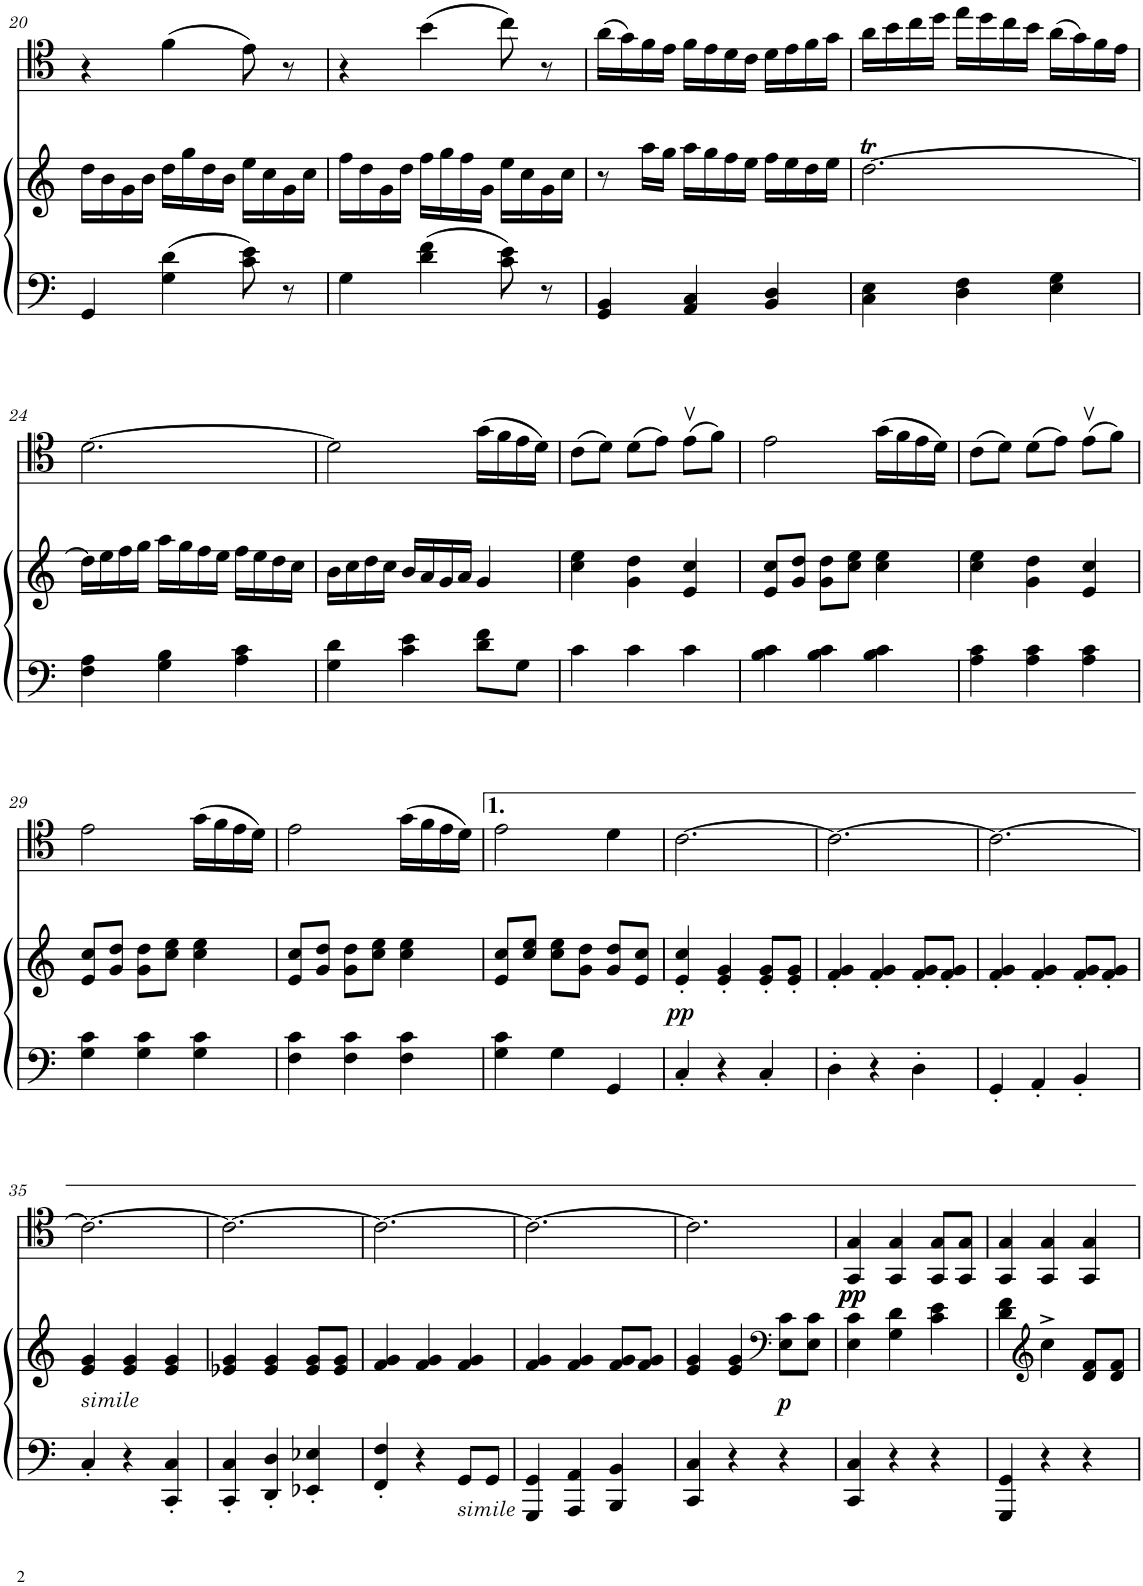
**kern	**kern	**dynam	**kern	**dynam
*part2	*part2	*part2	*part1	*part1
*staff3	*staff2	*staff2/3	*staff1	*staff1
*I"Piano	*	*	*I"Cello	*
*I'Pno	*	*	*	*
!!LO:PB:g=z
*clefF4	*clefG2	*	*clefC4	*
*k[]	*k[]	*	*k[]	*
*M3/4	*M3/4	*	*M3/4	*
=20	=20	=20	=20	=20
4GG/	16dd\LL	.	4r	.
.	16b\	.	.	.
.	16g\	.	.	.
.	16b\JJ	.	.	.
4G\ 4d\	16dd\LL	.	(4f\	.
.	16gg\	.	.	.
.	16dd\	.	.	.
.	16b\JJ	.	.	.
8c\ 8e\	16ee\LL	.	8e\)	.
.	16cc\	.	.	.
8r	16g\	.	8r	.
.	16cc\JJ	.	.	.
=21	=21	=21	=21	=21
4G\	16ff\LL	.	4r	.
.	16dd\	.	.	.
.	16g\	.	.	.
.	16dd\JJ	.	.	.
4d\ 4f\	16ff\LL	.	(4b\	.
.	16gg\	.	.	.
.	16ff\	.	.	.
.	16g\JJ	.	.	.
8c\ 8e\	16ee\LL	.	8cc\)	.
.	16cc\	.	.	.
8r	16g\	.	8r	.
.	16cc\JJ	.	.	.
=22	=22	=22	=22	=22
4GG/ 4BB/	8r	.	(16a\LL	.
.	.	.	16g\)	.
.	16aa\LL	.	16f\	.
.	16gg\JJ	.	16e\JJ	.
4AA/ 4C/	16aa\LL	.	16f\LL	.
.	16gg\	.	16e\	.
.	16ff\	.	16d\	.
.	16ee\JJ	.	16c\JJ	.
4BB/ 4D/	16ff\LL	.	16d\LL	.
.	16ee\	.	16e\	.
.	16dd\	.	16f\	.
.	16ee\JJ	.	16g\JJ	.
=23	=23	=23	=23	=23
4C\ 4E\	[2.ddT\	.	16a\LL	.
.	.	.	16b\	.
.	.	.	16cc\	.
.	.	.	16dd\JJ	.
4D\ 4F\	.	.	16ee\LL	.
.	.	.	16dd\	.
.	.	.	16cc\	.
.	.	.	16b\JJ	.
4E\ 4G\	.	.	(16a\LL	.
.	.	.	16g\)	.
.	.	.	16f\	.
.	.	.	16e\JJ	.
!!LO:LB:g=z
=24	=24	=24	=24	=24
4F\ 4A\	16dd\LL]	.	[2.d\	.
.	16ee\	.	.	.
.	16ff\	.	.	.
.	16gg\JJ	.	.	.
4G\ 4B\	16aa\LL	.	.	.
.	16gg\	.	.	.
.	16ff\	.	.	.
.	16ee\JJ	.	.	.
4A\ 4c\	16ff\LL	.	.	.
.	16ee\	.	.	.
.	16dd\	.	.	.
.	16cc\JJ	.	.	.
=25	=25	=25	=25	=25
4G\ 4d\	16b\LL	.	2d\]	.
.	16cc\	.	.	.
.	16dd\	.	.	.
.	16cc\JJ	.	.	.
4c\ 4e\	16b/LL	.	.	.
.	16a/	.	.	.
.	16g/	.	.	.
.	16a/JJ	.	.	.
8d\ 8f\L	4g/	.	(16g\LL	.
.	.	.	16f\	.
8G\J	.	.	16e\	.
.	.	.	16d\JJ)	.
=26	=26	=26	=26	=26
4c\	4cc\ 4ee\	.	(8c\L	.
.	.	.	8d\J)	.
4c\	4g\ 4dd\	.	(8d\L	.
.	.	.	8e\J)	.
4c\	4e/ 4cc/	.	(8ev\L	.
.	.	.	8f\J)	.
=27	=27	=27	=27	=27
4B\ 4c\	8e/ 8cc/L	.	2e\	.
.	8g/ 8dd/J	.	.	.
4B\ 4c\	8g\ 8dd\L	.	.	.
.	8cc\ 8ee\J	.	.	.
4B\ 4c\	4cc\ 4ee\	.	(16g\LL	.
.	.	.	16f\	.
.	.	.	16e\	.
.	.	.	16d\JJ)	.
=28	=28	=28	=28	=28
4A\ 4c\	4cc\ 4ee\	.	(8c\L	.
.	.	.	8d\J)	.
4A\ 4c\	4g\ 4dd\	.	(8d\L	.
.	.	.	8e\J)	.
4A\ 4c\	4e/ 4cc/	.	(8ev\L	.
.	.	.	8f\J)	.
!!LO:LB:g=z
=29	=29	=29	=29	=29
4G\ 4c\	8e/ 8cc/L	.	2e\	.
.	8g/ 8dd/J	.	.	.
4G\ 4c\	8g\ 8dd\L	.	.	.
.	8cc\ 8ee\J	.	.	.
4G\ 4c\	4cc\ 4ee\	.	(16g\LL	.
.	.	.	16f\	.
.	.	.	16e\	.
.	.	.	16d\JJ)	.
=30	=30	=30	=30	=30
4F\ 4c\	8e/ 8cc/L	.	2e\	.
.	8g/ 8dd/J	.	.	.
4F\ 4c\	8g\ 8dd\L	.	.	.
.	8cc\ 8ee\J	.	.	.
4F\ 4c\	4cc\ 4ee\	.	(16g\LL	.
.	.	.	16f\	.
.	.	.	16e\	.
.	.	.	16d\JJ)	.
=31	=31	=31	=31	=31
4G\ 4c\	8e/ 8cc/L	.	2e\	.
.	8cc/ 8ee/J	.	.	.
4G\	8cc\ 8ee\L	.	.	.
.	8g\ 8dd\J	.	.	.
4GG/	8g/ 8dd/L	.	4d\	.
.	8e/ 8cc/J	.	.	.
=32	=32	=32	=32	=32
!	!	!LO:DY:b	!	!
4C'/	4e/' 4cc/'	pp	[2.c\	.
4r	4e/' 4g/'	.	.	.
4C'/	8e/' 8g/'L	.	.	.
.	8e/' 8g/'J	.	.	.
=33	=33	=33	=33	=33
4D'\	4f/' 4g/'	.	2.c\_	.
4r	4f/' 4g/'	.	.	.
4D'\	8f/' 8g/'L	.	.	.
.	8f/' 8g/'J	.	.	.
=34	=34	=34	=34	=34
4GG'/	4f/' 4g/'	.	2.c\_	.
4AA'/	4f/' 4g/'	.	.	.
4BB'/	8f/' 8g/'L	.	.	.
.	8f/' 8g/'J	.	.	.
!!LO:LB:g=z
=35	=35	=35	=35	=35
!	!LO:TX:b:i:t=simile	!	!	!
4C'/	4e/ 4g/	.	2.c\_	.
4r	4e/ 4g/	.	.	.
4CC/' 4C/'	4e/ 4g/	.	.	.
=36	=36	=36	=36	=36
4CC/' 4C/'	4e-X/ 4g/	.	2.c\_	.
4DD/' 4D/'	4e-/ 4g/	.	.	.
4EE-X/' 4E-X/'	8e-/ 8g/L	.	.	.
.	8e-/ 8g/J	.	.	.
=37	=37	=37	=37	=37
4FF/' 4F/'	4f/ 4g/	.	2.c\_	.
4r	4f/ 4g/	.	.	.
!LO:TX:b:i:t=simile	!	!	!	!
8GG/L	4f/ 4g/	.	.	.
8GG/J	.	.	.	.
=38	=38	=38	=38	=38
4GGG/ 4GG/	4f/ 4g/	.	2.c\_	.
4AAA/ 4AA/	4f/ 4g/	.	.	.
4BBB/ 4BB/	8f/ 8g/L	.	.	.
.	8f/ 8g/J	.	.	.
=39	=39	=39	=39	=39
4CC/ 4C/	4e/ 4g/	.	2.c\]	.
4r	4e/ 4g/	.	.	.
*	*clefF4	*	*	*
!	!	!LO:DY:b	!	!
4r	8E\ 8c\L	p	.	.
.	8E\ 8c\J	.	.	.
=40	=40	=40	=40	=40
!	!	!	!	!LO:DY:b
!	!	!	!	!LO:DY:n=1:b
4CC/ 4C/	4E\ 4c\	.	4GG/ 4G/	pp pp
4r	4G\ 4d\	.	4GG/ 4G/	.
4r	4c\ 4e\	.	8GG/ 8G/L	.
.	.	.	8GG/ 8G/J	.
=41	=41	=41	=41	=41
4GGG/ 4GG/	4d\ 4f\	.	4GG/ 4G/	.
*	*clefG2	*	*	*
4r	4cc^\	.	4GG/ 4G/	.
4r	8d/ 8f/L	.	4GG/ 4G/	.
.	8d/ 8f/J	.	.	.
=	=	=	=	=
*-	*-	*-	*-	*-
